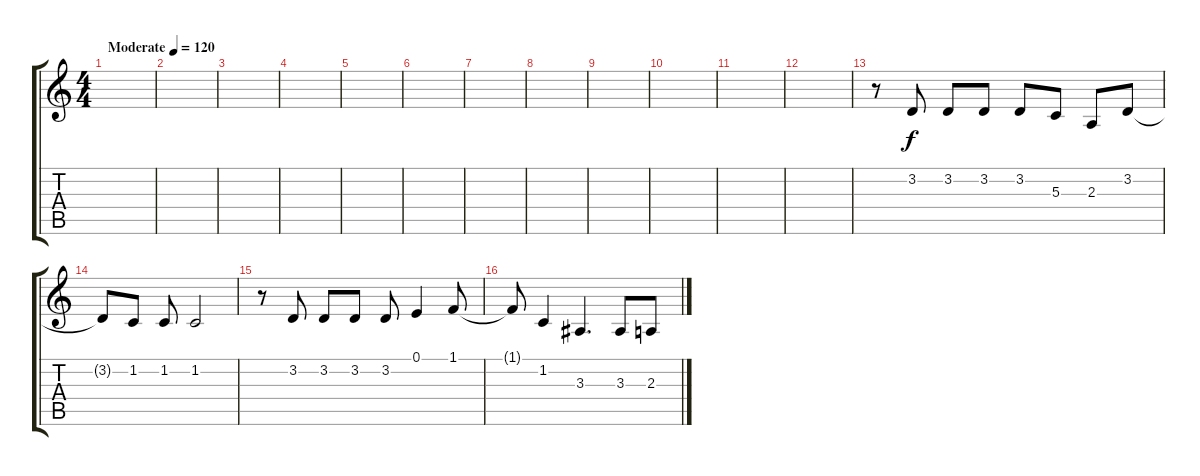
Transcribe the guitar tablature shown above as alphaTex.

\track "" {instrument lead6voice}
\staff {score tabs}
\tuning (E4 B3 G3 D3 A2 E2) {hide}
\ts (4 4)
\tempo (120 "Moderate")
\clef g2
\ks c
|
|
|
|
|
|
|
|
|
|
|
|
r.8{txt ""} 3.2.8 3.2.8 3.2.8 3.2.8 5.3.8 2.3.8 3.2.8 |
3.2{t}.8 1.2.8 1.2.8 1.2.2 |
r.8 3.2.8 3.2.8 3.2.8 3.2.8 0.1.4 1.1.8 |
1.1{t}.8 1.2.4 3.3.4{d} 3.3.8 2.3.8
